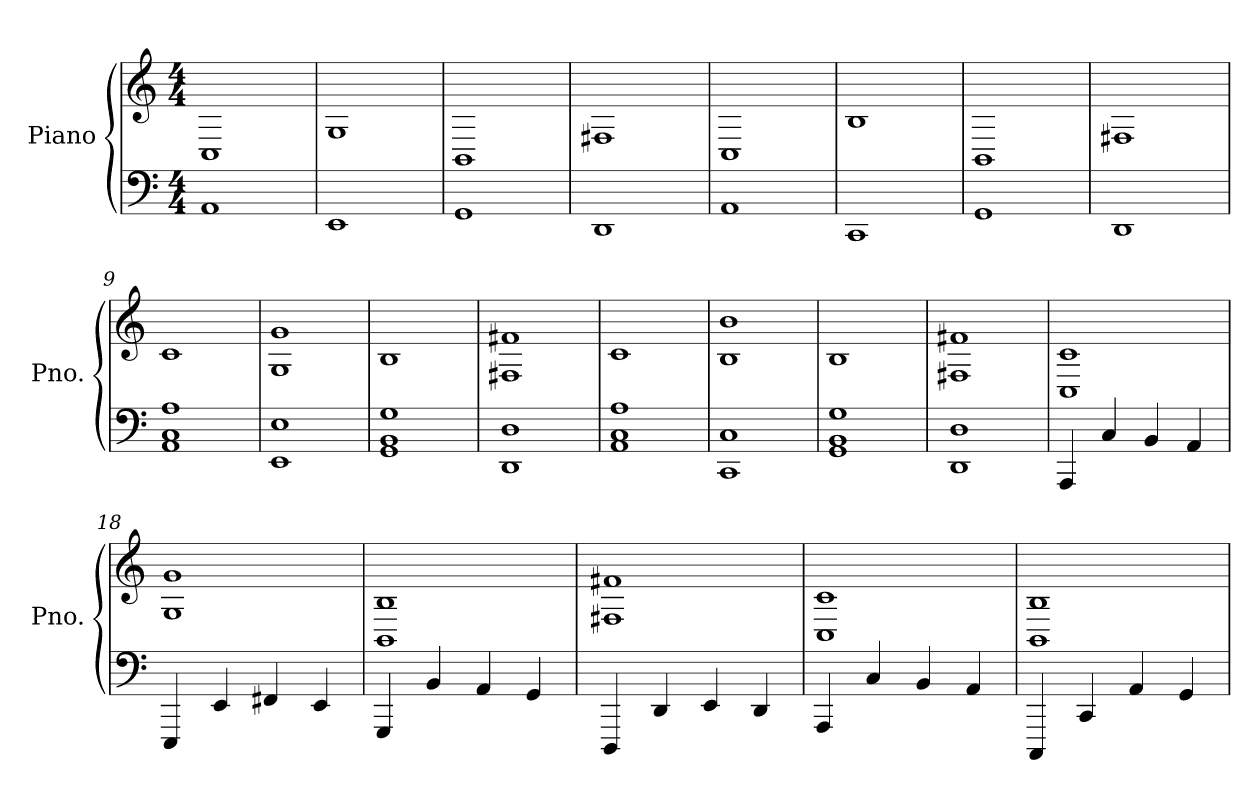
**kern	**kern
*part1	*part1
*staff2	*staff1
*I"Piano	*
*I'Pno.	*
*clefF4	*clefG2
*k[]	*k[]
*M4/4	*M4/4
*MM60	*MM60
=1	=1
1AA	1C
=2	=2
1EE	1G
=3	=3
1GG	1BB
=4	=4
1DD	1F#X
=5	=5
1AA	1C
=6	=6
1CC	1B
=7	=7
1GG	1BB
=8	=8
1DD	1F#X
=9	=9
1AA 1C 1A	1c
=10	=10
1EE 1E	1G 1g
=11	=11
1GG 1BB 1G	1B
=12	=12
1DD 1D	1F#X 1f#X
=13	=13
1AA 1C 1A	1c
=14	=14
1CC 1C	1B 1b
=15	=15
1GG 1BB 1G	1B
=16	=16
1DD 1D	1F#X 1f#X
!!LO:LB:g=z
=17	=17
4AAA/	1C 1c
4C/	.
4BB/	.
4AA/	.
=18	=18
4EEE/	1G 1g
4EE/	.
4FF#X/	.
4EE/	.
=19	=19
4GGG/	1BB 1B
4BB/	.
4AA/	.
4GG/	.
=20	=20
4DDD/	1F#X 1f#X
4DD/	.
4EE/	.
4DD/	.
=21	=21
4AAA/	1C 1c
4C/	.
4BB/	.
4AA/	.
=22	=22
4CCC/	1BB 1B
4CC/	.
4AA/	.
4GG/	.
=	=
*-	*-
